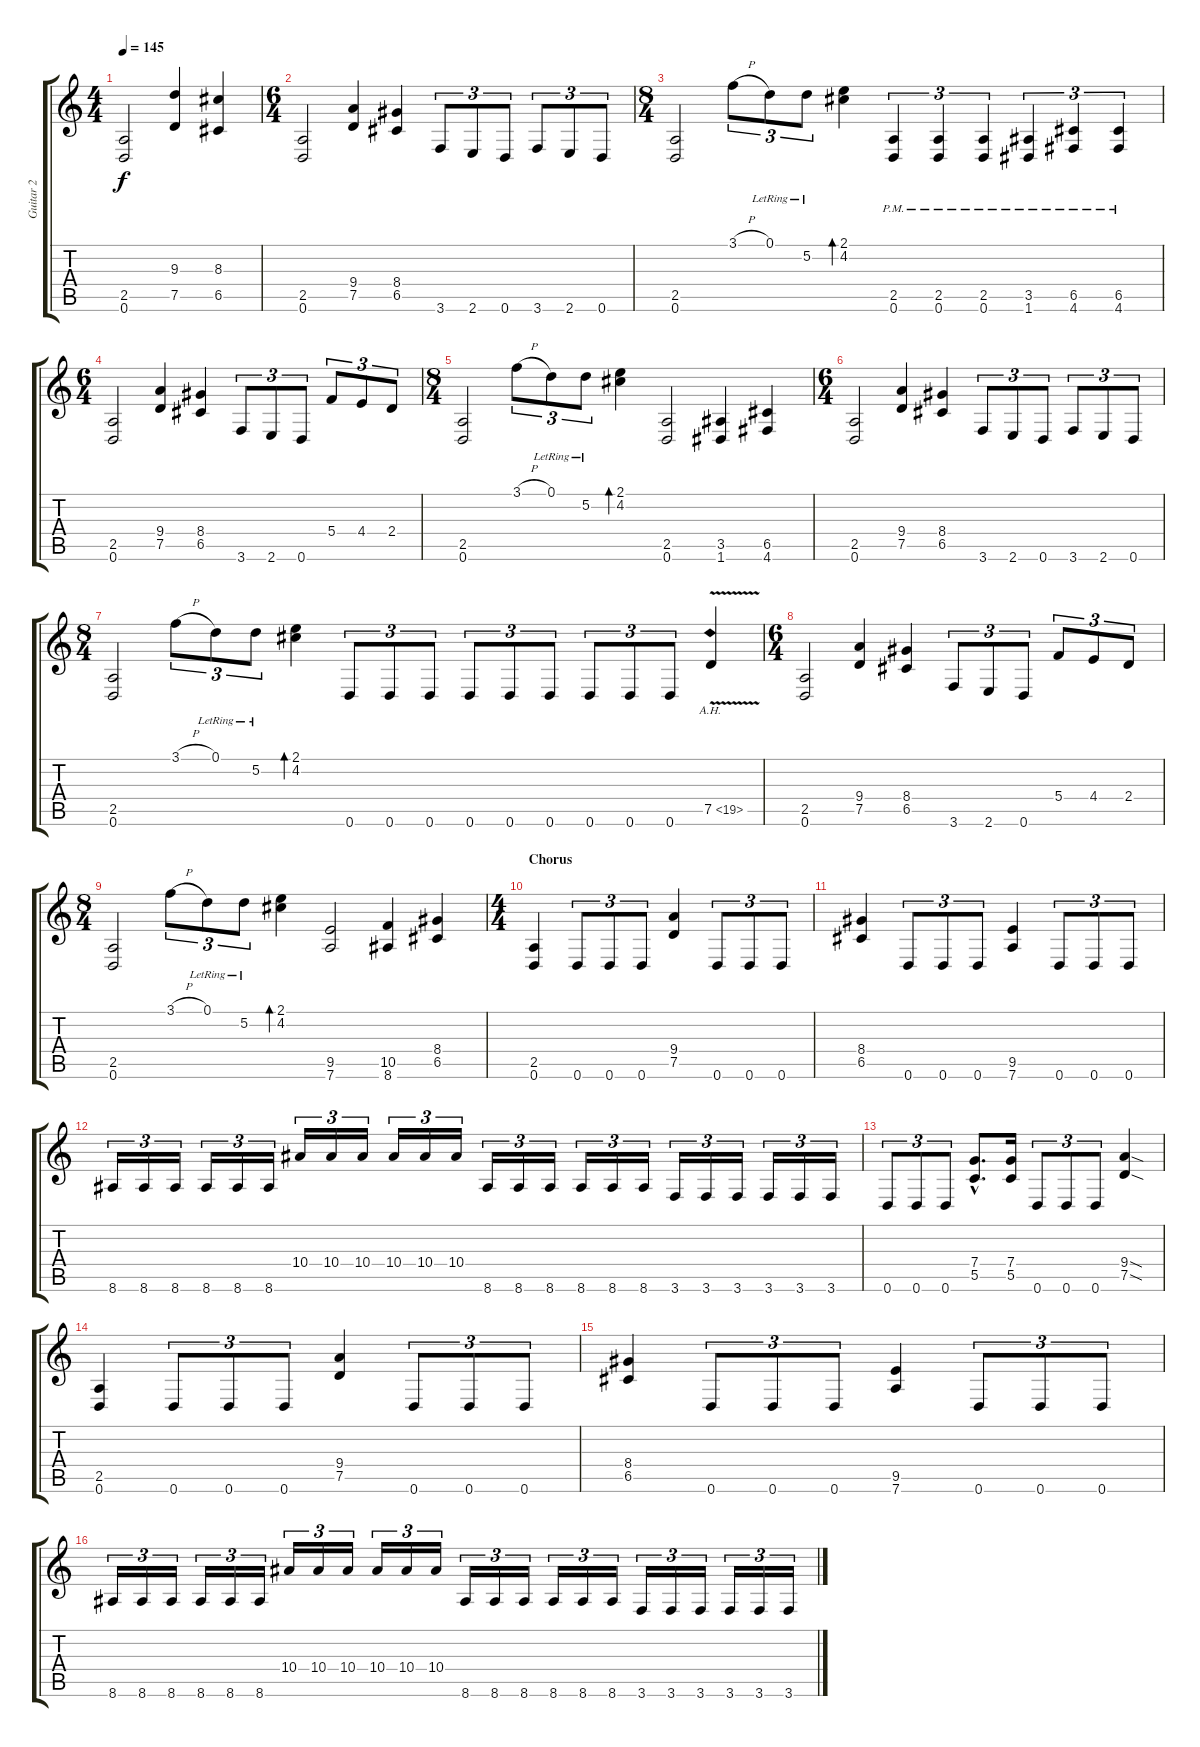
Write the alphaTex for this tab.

\track ("Guitar 2" "Guitar 2") {instrument distortionguitar}
\staff {score tabs}
\tuning (D4 A3 F3 C3 G2 D2) {hide}
\ts (4 4)
\section ("" "")
\tempo 145
\clef g2
\ks c
(2.5 0.6).2{dy f} (9.3 7.5).4 (8.3 6.5).4 |
\ts (6 4)
\section ("" "")
(2.5 0.6).2 (9.4 7.5).4 (8.4 6.5).4 3.6.8{tu (3 2)} 2.6.8{tu (3 2)} 0.6.8{tu (3 2)} 3.6.8{tu (3 2)} 2.6.8{tu (3 2)} 0.6.8{tu (3 2)} |
\ts (8 4)
(2.5 0.6).2 3.1{h}.8{tu (3 2)} 0.1{lr}.8{tu (3 2)} 5.2{lr}.8{tu (3 2)} (2.1 4.2).4{bd 240} (2.5{pm} 0.6{pm}).4{tu (3 2)} (2.5{pm} 0.6{pm}).4{tu (3 2)} (2.5{pm} 0.6{pm}).4{tu (3 2)} (3.5{pm} 1.6{pm}).4{tu (3 2)} (6.5{pm} 4.6{pm}).4{tu (3 2)} (6.5{pm} 4.6{pm}).4{tu (3 2)} |
\ts (6 4)
(2.5 0.6).2 (9.4 7.5).4 (8.4 6.5).4 3.6.8{tu (3 2)} 2.6.8{tu (3 2)} 0.6.8{tu (3 2)} 5.4.8{tu (3 2)} 4.4.8{tu (3 2)} 2.4.8{tu (3 2)} |
\ts (8 4)
(2.5 0.6).2 3.1{h}.8{tu (3 2)} 0.1{lr}.8{tu (3 2)} 5.2{lr}.8{tu (3 2)} (2.1 4.2).4{bd 240} (2.5 0.6).2 (3.5 1.6).4 (6.5 4.6).4 |
\ts (6 4)
(2.5 0.6).2 (9.4 7.5).4 (8.4 6.5).4 3.6.8{tu (3 2)} 2.6.8{tu (3 2)} 0.6.8{tu (3 2)} 3.6.8{tu (3 2)} 2.6.8{tu (3 2)} 0.6.8{tu (3 2)} |
\ts (8 4)
(2.5 0.6).2 3.1{h}.8{tu (3 2)} 0.1{lr}.8{tu (3 2)} 5.2{lr}.8{tu (3 2)} (2.1 4.2).4{bd 240} 0.6.8{tu (3 2)} 0.6.8{tu (3 2)} 0.6.8{tu (3 2)} 0.6.8{tu (3 2)} 0.6.8{tu (3 2)} 0.6.8{tu (3 2)} 0.6.8{tu (3 2)} 0.6.8{tu (3 2)} 0.6.8{tu (3 2)} 7.5{ah 12 v}.4 |
\ts (6 4)
(2.5 0.6).2 (9.4 7.5).4 (8.4 6.5).4 3.6.8{tu (3 2)} 2.6.8{tu (3 2)} 0.6.8{tu (3 2)} 5.4.8{tu (3 2)} 4.4.8{tu (3 2)} 2.4.8{tu (3 2)} |
\ts (8 4)
(2.5 0.6).2 3.1{h}.8{tu (3 2)} 0.1{lr}.8{tu (3 2)} 5.2{lr}.8{tu (3 2)} (2.1 4.2).4{bd 240} (9.5 7.6).2 (10.5 8.6).4 (8.4 6.5).4 |
\ts (4 4)
\section ("" "Chorus")
(2.5 0.6).4 0.6.8{tu (3 2)} 0.6.8{tu (3 2)} 0.6.8{tu (3 2)} (9.4 7.5).4 0.6.8{tu (3 2)} 0.6.8{tu (3 2)} 0.6.8{tu (3 2)} |
(8.4 6.5).4 0.6.8{tu (3 2)} 0.6.8{tu (3 2)} 0.6.8{tu (3 2)} (9.5 7.6).4 0.6.8{tu (3 2)} 0.6.8{tu (3 2)} 0.6.8{tu (3 2)} |
8.6.16{tu (3 2)} 8.6.16{tu (3 2)} 8.6.16{tu (3 2)} 8.6.16{tu (3 2)} 8.6.16{tu (3 2)} 8.6.16{tu (3 2)} 10.4.16{tu (3 2)} 10.4.16{tu (3 2)} 10.4.16{tu (3 2)} 10.4.16{tu (3 2)} 10.4.16{tu (3 2)} 10.4.16{tu (3 2)} 8.6.16{tu (3 2)} 8.6.16{tu (3 2)} 8.6.16{tu (3 2)} 8.6.16{tu (3 2)} 8.6.16{tu (3 2)} 8.6.16{tu (3 2)} 3.6.16{tu (3 2)} 3.6.16{tu (3 2)} 3.6.16{tu (3 2)} 3.6.16{tu (3 2)} 3.6.16{tu (3 2)} 3.6.16{tu (3 2)} |
0.6.8{tu (3 2)} 0.6.8{tu (3 2)} 0.6.8{tu (3 2)} (7.4{hac} 5.5{hac}).8{d} (7.4 5.5).16 0.6.8{tu (3 2)} 0.6.8{tu (3 2)} 0.6.8{tu (3 2)} (9.4{sod} 7.5{sod}).4 |
(2.5 0.6).4 0.6.8{tu (3 2)} 0.6.8{tu (3 2)} 0.6.8{tu (3 2)} (9.4 7.5).4 0.6.8{tu (3 2)} 0.6.8{tu (3 2)} 0.6.8{tu (3 2)} |
(8.4 6.5).4 0.6.8{tu (3 2)} 0.6.8{tu (3 2)} 0.6.8{tu (3 2)} (9.5 7.6).4 0.6.8{tu (3 2)} 0.6.8{tu (3 2)} 0.6.8{tu (3 2)} |
8.6.16{tu (3 2)} 8.6.16{tu (3 2)} 8.6.16{tu (3 2)} 8.6.16{tu (3 2)} 8.6.16{tu (3 2)} 8.6.16{tu (3 2)} 10.4.16{tu (3 2)} 10.4.16{tu (3 2)} 10.4.16{tu (3 2)} 10.4.16{tu (3 2)} 10.4.16{tu (3 2)} 10.4.16{tu (3 2)} 8.6.16{tu (3 2)} 8.6.16{tu (3 2)} 8.6.16{tu (3 2)} 8.6.16{tu (3 2)} 8.6.16{tu (3 2)} 8.6.16{tu (3 2)} 3.6.16{tu (3 2)} 3.6.16{tu (3 2)} 3.6.16{tu (3 2)} 3.6.16{tu (3 2)} 3.6.16{tu (3 2)} 3.6.16{tu (3 2)}
